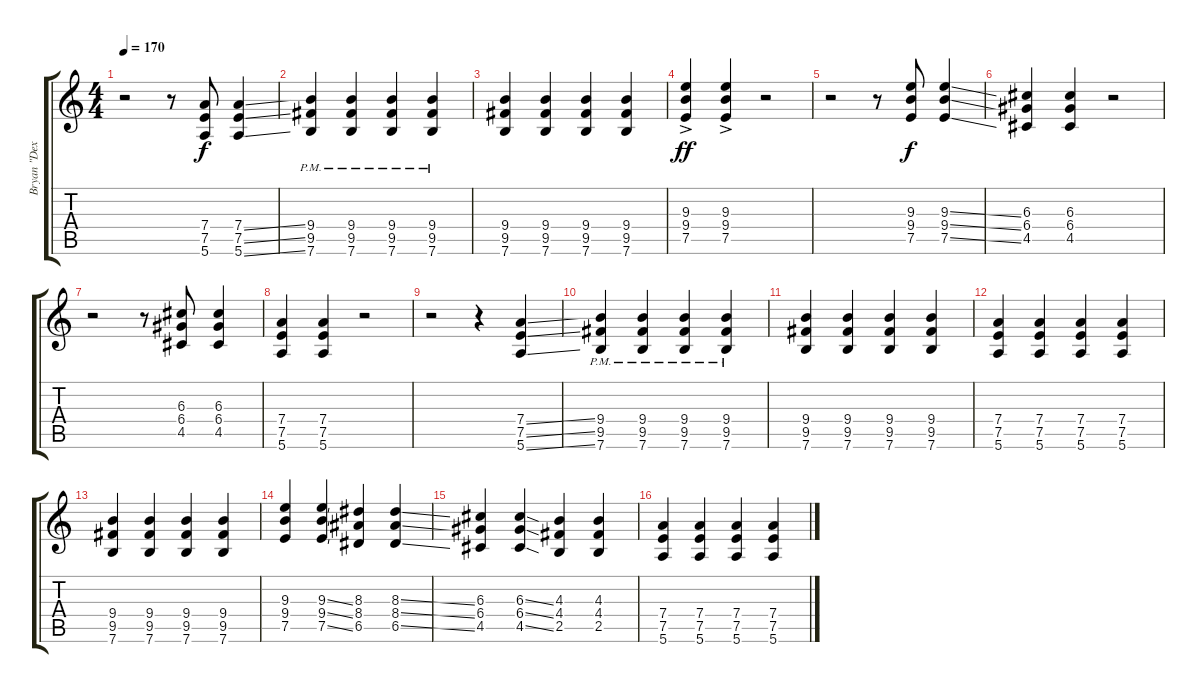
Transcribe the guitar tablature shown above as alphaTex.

\track ("Bryan \"Dexter\" Holland" "Bryan \"Dex") {instrument distortionguitar}
\staff {score tabs}
\tuning (E4 B3 G3 D3 A2 E2) {hide}
\ts (4 4)
\tempo 170
\clef g2
\ks c
r.2{dy f} r.8 (7.4 7.5 5.6).8 (7.4{ss} 7.5{ss} 5.6{ss}).4 |
(9.4{pm} 9.5{pm} 7.6{pm}).4 (9.4{pm} 9.5{pm} 7.6{pm}).4 (9.4{pm} 9.5{pm} 7.6{pm}).4 (9.4{pm} 9.5{pm} 7.6{pm}).4 |
(9.4 9.5 7.6).4 (9.4 9.5 7.6).4 (9.4 9.5 7.6).4 (9.4 9.5 7.6).4 |
(9.3{ac} 9.4{ac} 7.5{ac}).4{dy ff} (9.3{ac} 9.4{ac} 7.5{ac}).4 r.2 |
r.2 r.8 (9.3 9.4 7.5).8{dy f} (9.3{ss} 9.4{ss} 7.5{ss}).4 |
(6.3 6.4 4.5).4 (6.3 6.4 4.5).4 r.2 |
r.2 r.8 (6.3 6.4 4.5).8 (6.3 6.4 4.5).4 |
(7.4 7.5 5.6).4 (7.4 7.5 5.6).4 r.2 |
r.2 r.4 (7.4{ss} 7.5{ss} 5.6{ss}).4 |
(9.4{pm} 9.5{pm} 7.6{pm}).4 (9.4{pm} 9.5{pm} 7.6{pm}).4 (9.4{pm} 9.5{pm} 7.6{pm}).4 (9.4{pm} 9.5{pm} 7.6{pm}).4 |
(9.4 9.5 7.6).4 (9.4 9.5 7.6).4 (9.4 9.5 7.6).4 (9.4 9.5 7.6).4 |
(7.4 7.5 5.6).4 (7.4 7.5 5.6).4 (7.4 7.5 5.6).4 (7.4 7.5 5.6).4 |
(9.4 9.5 7.6).4 (9.4 9.5 7.6).4 (9.4 9.5 7.6).4 (9.4 9.5 7.6).4 |
(9.3 9.4 7.5).4 (9.3{ss} 9.4{ss} 7.5{ss}).4 (8.3 8.4 6.5).4 (8.3{ss} 8.4{ss} 6.5{ss}).4 |
(6.3 6.4 4.5).4 (6.3{ss} 6.4{ss} 4.5{ss}).4 (4.3 4.4 2.5).4 (4.3 4.4 2.5).4 |
(7.4 7.5 5.6).4 (7.4 7.5 5.6).4 (7.4 7.5 5.6).4 (7.4 7.5 5.6).4
